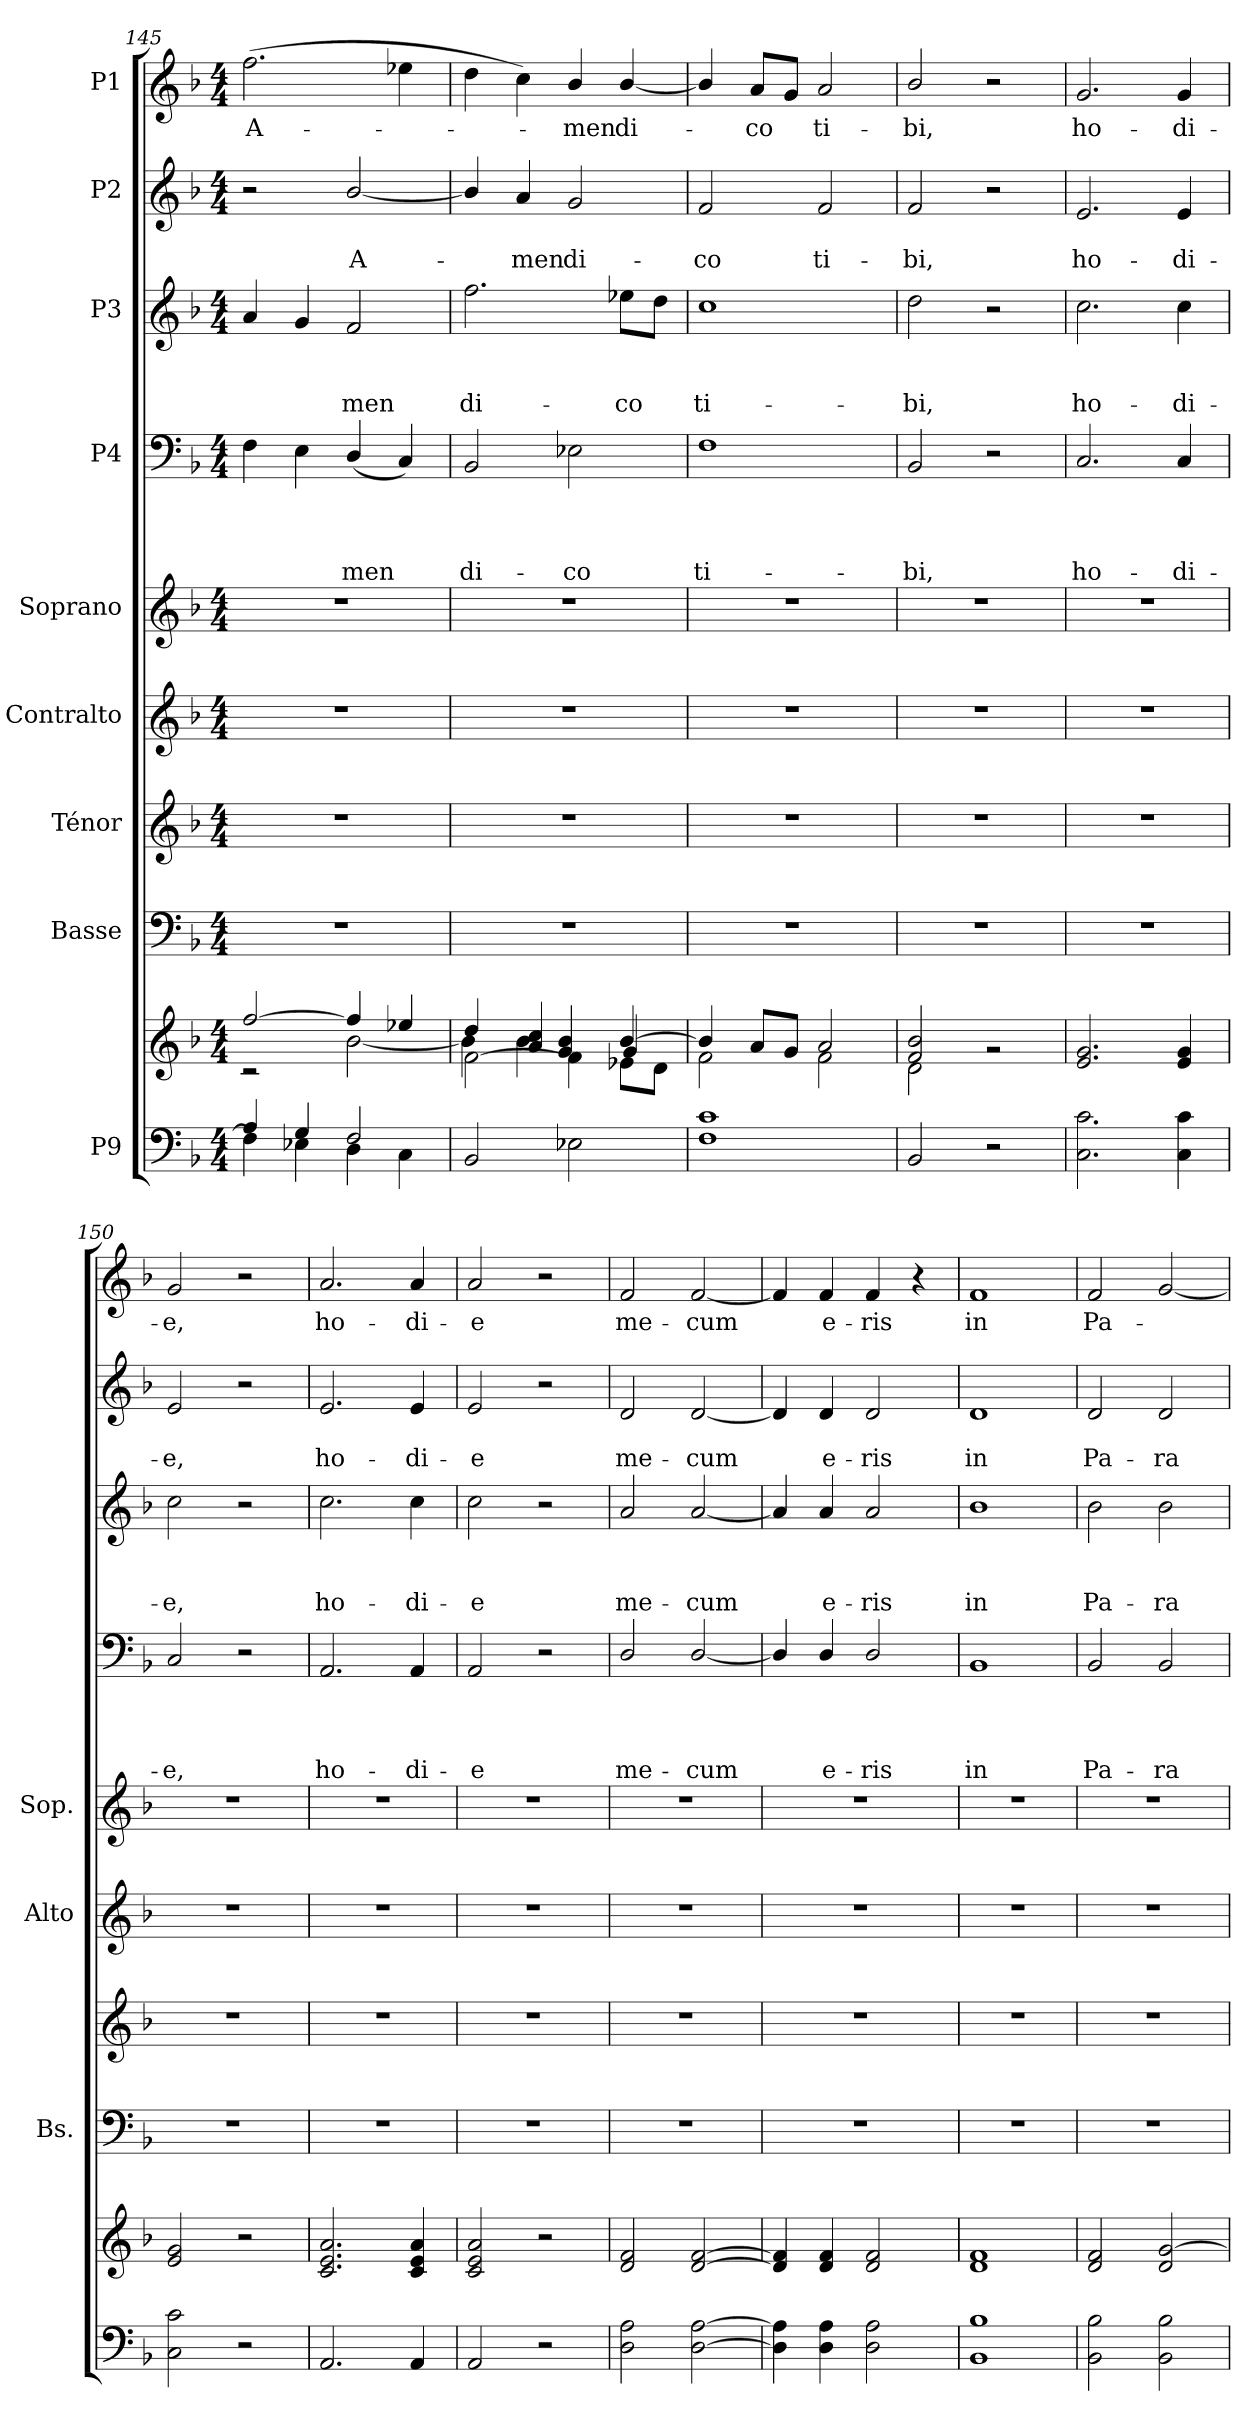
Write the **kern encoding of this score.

**kern	**kern	**kern	**kern	**kern	**kern	**kern	**text	**text	**text	**text	**kern	**text	**text	**text	**kern	**text	**text	**kern	**text
*part9	*part9	*part8	*part7	*part6	*part5	*part4	*part4	*part4	*part4	*part4	*part3	*part3	*part3	*part3	*part2	*part2	*part2	*part1	*part1
*staff10	*staff9	*staff8	*staff7	*staff6	*staff5	*staff4	*staff4	*staff4	*staff4	*staff4	*staff3	*staff3	*staff3	*staff3	*staff2	*staff2	*staff2	*staff1	*staff1
*I"P9	*	*I"Basse	*I"Ténor	*I"Contralto	*I"Soprano	*I"P4	*	*	*	*	*I"P3	*	*	*	*I"P2	*	*	*I"P1	*
*	*	*I'Bs.	*	*I'Alto	*I'Sop.	*	*	*	*	*	*	*	*	*	*	*	*	*	*
*clefF4	*clefG2	*clefF4	*clefG2	*clefG2	*clefG2	*clefF4	*	*	*	*	*clefG2	*	*	*	*clefG2	*	*	*clefG2	*
*	*	*	*ITrd7c12	*	*	*	*	*	*	*	*ITrd7c12	*	*	*	*	*	*	*	*
*k[b-]	*k[b-]	*k[b-]	*k[b-]	*k[b-]	*k[b-]	*k[b-]	*	*	*	*	*k[b-]	*	*	*	*k[b-]	*	*	*k[b-]	*
*F:	*F:	*F:	*F:	*F:	*F:	*F:	*	*	*	*	*F:	*	*	*	*F:	*	*	*F:	*
*M4/4	*M4/4	*M4/4	*M4/4	*M4/4	*M4/4	*M4/4	*	*	*	*	*M4/4	*	*	*	*M4/4	*	*	*M4/4	*
=145	=145	=145	=145	=145	=145	=145	=145	=145	=145	=145	=145	=145	=145	=145	=145	=145	=145	=145	=145
*^	*^	*	*	*	*	*	*	*	*	*	*	*	*	*	*	*	*	*	*
*	*^	*	*^	*	*	*	*	*	*	*	*	*	*	*	*	*	*	*	*	*	*
!	!	!	!	!	!	!	!	!	!	!	!	!	!	!	!	!	!	!	!	!	!	!	!LO:LY:b
4A/	4F\]	1ryy	1ryy	2rc	[>2ff/	1r	1r	1r	1r	4F\	.	.	.	.	4A/	.	.	.	2r	.	.	(>2.ff\	A-
4G/	4E-X\	.	.	.	.	.	.	.	.	4E\	.	.	.	.	4G/	.	.	.	.	.	.	.	.
!	!	!	!	!	!	!	!	!	!	!	!	!	!	!LO:LY:b	!	!	!	!LO:LY:b	!	!	!LO:LY:b	!	!
2F/	4D\	.	.	[<2b-\	4ff/]	.	.	.	.	(<4D/	.	.	.	-men	2F/	.	.	-men	[<2b-/	.	A-	.	.
.	4C\	.	.	.	4ee-X/	.	.	.	.	4C/)	.	.	.	.	.	.	.	.	.	.	.	4ee-X\	.
=146	=146	=146	=146	=146	=146	=146	=146	=146	=146	=146	=146	=146	=146	=146	=146	=146	=146	=146	=146	=146	=146	=146	=146
!	!	!	!	!	!	!	!	!	!	!	!	!	!	!LO:LY:b	!	!	!	!LO:LY:b	!	!	!	!	!
2BB-/	1ryy	1ryy	[<2f\	4b-\]	4dd/	1r	1r	1r	1r	2BB-/	.	.	.	di-	2.f\	.	.	di-	4b-/]	.	.	4dd\	.
!	!	!	!	!	!	!	!	!	!	!	!	!	!	!	!	!	!	!	!	!	!LO:LY:b	!	!
.	.	.	.	4b-\	4a/ 4cc/	.	.	.	.	.	.	.	.	.	.	.	.	.	4a/	.	-men	4cc\)	.
!	!	!	!	!	!	!	!	!	!	!	!	!	!	!LO:LY:b	!	!	!	!	!	!	!LO:LY:b	!	!LO:LY:b
2E-X\	.	.	4f\]	4ryy	4g/ 4b-/	.	.	.	.	2E-X\	.	.	.	-co	.	.	.	.	2g/	.	di-	4b-/	-men
!	!	!	!	!	!	!	!	!	!	!	!	!	!	!	!	!	!	!LO:LY:b	!	!	!	!	!LO:LY:b
.	.	.	[>4b-/	4g/	8e-X\L	.	.	.	.	.	.	.	.	.	8e-X\L	.	.	-co	.	.	.	[<4b-/	di-
.	.	.	.	.	8d\J	.	.	.	.	.	.	.	.	.	8d\J	.	.	.	.	.	.	.	.
!!LO:PB:g=z
=147	=147	=147	=147	=147	=147	=147	=147	=147	=147	=147	=147	=147	=147	=147	=147	=147	=147	=147	=147	=147	=147	=147	=147
!	!	!	!	!	!	!	!	!	!	!	!	!	!	!LO:LY:b	!	!	!	!LO:LY:b	!	!	!LO:LY:b	!	!
1F 1c	1ryy	1ryy	4b-/]	2f\	4ryy	1r	1r	1r	1r	1F	.	.	.	ti-	1c	.	.	ti-	2f/	.	-co	4b-/]	.
!	!	!	!	!	!	!	!	!	!	!	!	!	!	!	!	!	!	!	!	!	!	!	!LO:LY:b
.	.	.	2.ryy	.	8a/L	.	.	.	.	.	.	.	.	.	.	.	.	.	.	.	.	8a/L	-co
.	.	.	.	.	8g/J	.	.	.	.	.	.	.	.	.	.	.	.	.	.	.	.	8g/J	.
!	!	!	!	!	!	!	!	!	!	!	!	!	!	!	!	!	!	!	!	!	!LO:LY:b	!	!LO:LY:b
.	.	.	.	2f\	2a/	.	.	.	.	.	.	.	.	.	.	.	.	.	2f/	.	ti-	2a/	ti-
=148	=148	=148	=148	=148	=148	=148	=148	=148	=148	=148	=148	=148	=148	=148	=148	=148	=148	=148	=148	=148	=148	=148	=148
!	!	!	!	!	!	!	!	!	!	!	!	!	!	!LO:LY:b	!	!	!	!LO:LY:b	!	!	!LO:LY:b	!	!LO:LY:b
2BB-/	1ryy	1ryy	1ryy	2d\	2f/ 2b-/	1r	1r	1r	1r	2BB-/	.	.	.	-bi,	2d\	.	.	-bi,	2f/	.	-bi,	2b-/	-bi,
2r	.	.	.	2ryy	2r	.	.	.	.	2r	.	.	.	.	2r	.	.	.	2r	.	.	2r	.
=149	=149	=149	=149	=149	=149	=149	=149	=149	=149	=149	=149	=149	=149	=149	=149	=149	=149	=149	=149	=149	=149	=149	=149
!	!	!	!	!	!	!	!	!	!	!	!	!	!	!LO:LY:b	!	!	!	!LO:LY:b	!	!	!LO:LY:b	!	!LO:LY:b
2.C\ 2.c\	1ryy	1ryy	1ryy	1ryy	2.e/ 2.g/	1r	1r	1r	1r	2.C/	.	.	.	ho-	2.c\	.	.	ho-	2.e/	.	ho-	2.g/	ho-
!	!	!	!	!	!	!	!	!	!	!	!	!	!	!LO:LY:b	!	!	!	!LO:LY:b	!	!	!LO:LY:b	!	!LO:LY:b
4C\ 4c\	.	.	.	.	4e/ 4g/	.	.	.	.	4C/	.	.	.	-di-	4c\	.	.	-di-	4e/	.	-di-	4g/	-di-
=150	=150	=150	=150	=150	=150	=150	=150	=150	=150	=150	=150	=150	=150	=150	=150	=150	=150	=150	=150	=150	=150	=150	=150
!	!	!	!	!	!	!	!	!	!	!	!	!	!	!LO:LY:b	!	!	!	!LO:LY:b	!	!	!LO:LY:b	!	!LO:LY:b
2C\ 2c\	1ryy	1ryy	1ryy	1ryy	2e/ 2g/	1r	1r	1r	1r	2C/	.	.	.	-e,	2c\	.	.	-e,	2e/	.	-e,	2g/	-e,
2r	.	.	.	.	2r	.	.	.	.	2r	.	.	.	.	2r	.	.	.	2r	.	.	2r	.
=151	=151	=151	=151	=151	=151	=151	=151	=151	=151	=151	=151	=151	=151	=151	=151	=151	=151	=151	=151	=151	=151	=151	=151
!	!	!	!	!	!	!	!	!	!	!	!	!	!	!LO:LY:b	!	!	!	!LO:LY:b	!	!	!LO:LY:b	!	!LO:LY:b
2.AA/	1ryy	1ryy	1ryy	1ryy	2.c/ 2.e/ 2.a/	1r	1r	1r	1r	2.AA/	.	.	.	ho-	2.c\	.	.	ho-	2.e/	.	ho-	2.a/	ho-
!	!	!	!	!	!	!	!	!	!	!	!	!	!	!LO:LY:b	!	!	!	!LO:LY:b	!	!	!LO:LY:b	!	!LO:LY:b
4AA/	.	.	.	.	4c/ 4e/ 4a/	.	.	.	.	4AA/	.	.	.	-di-	4c\	.	.	-di-	4e/	.	-di-	4a/	-di-
=152	=152	=152	=152	=152	=152	=152	=152	=152	=152	=152	=152	=152	=152	=152	=152	=152	=152	=152	=152	=152	=152	=152	=152
!	!	!	!	!	!	!	!	!	!	!	!	!	!	!LO:LY:b	!	!	!	!LO:LY:b	!	!	!LO:LY:b	!	!LO:LY:b
2AA/	1ryy	1ryy	1ryy	1ryy	2c/ 2e/ 2a/	1r	1r	1r	1r	2AA/	.	.	.	-e	2c\	.	.	-e	2e/	.	-e	2a/	-e
2r	.	.	.	.	2r	.	.	.	.	2r	.	.	.	.	2r	.	.	.	2r	.	.	2r	.
=153	=153	=153	=153	=153	=153	=153	=153	=153	=153	=153	=153	=153	=153	=153	=153	=153	=153	=153	=153	=153	=153	=153	=153
!	!	!	!	!	!	!	!	!	!	!	!	!	!	!LO:LY:b	!	!	!	!LO:LY:b	!	!	!LO:LY:b	!	!LO:LY:b
2D\ 2A\	1ryy	1ryy	1ryy	1ryy	2d/ 2f/	1r	1r	1r	1r	2D/	.	.	.	me-	2A/	.	.	me-	2d/	.	me-	2f/	me-
!	!	!	!	!	!	!	!	!	!	!	!	!	!	!LO:LY:b	!	!	!	!LO:LY:b	!	!	!LO:LY:b	!	!LO:LY:b
[<2D\ [>2A\	.	.	.	.	[<2d/ [>2f/	.	.	.	.	[<2D/	.	.	.	-cum	[<2A/	.	.	-cum	[<2d/	.	-cum	[<2f/	-cum
=154	=154	=154	=154	=154	=154	=154	=154	=154	=154	=154	=154	=154	=154	=154	=154	=154	=154	=154	=154	=154	=154	=154	=154
4D\] 4A\]	1ryy	1ryy	1ryy	1ryy	4d/] 4f/]	1r	1r	1r	1r	4D/]	.	.	.	.	4A/]	.	.	.	4d/]	.	.	4f/]	.
!	!	!	!	!	!	!	!	!	!	!	!	!	!	!LO:LY:b	!	!	!	!LO:LY:b	!	!	!LO:LY:b	!	!LO:LY:b
4D\ 4A\	.	.	.	.	4d/ 4f/	.	.	.	.	4D/	.	.	.	e-	4A/	.	.	e-	4d/	.	e-	4f/	e-
!	!	!	!	!	!	!	!	!	!	!	!	!	!	!LO:LY:b	!	!	!	!LO:LY:b	!	!	!LO:LY:b	!	!LO:LY:b
2D\ 2A\	.	.	.	.	2d/ 2f/	.	.	.	.	2D/	.	.	.	-ris	2A/	.	.	-ris	2d/	.	-ris	4f/	-ris
.	.	.	.	.	.	.	.	.	.	.	.	.	.	.	.	.	.	.	.	.	.	4r	.
=155	=155	=155	=155	=155	=155	=155	=155	=155	=155	=155	=155	=155	=155	=155	=155	=155	=155	=155	=155	=155	=155	=155	=155
!	!	!	!	!	!	!	!	!	!	!	!	!	!	!LO:LY:b	!	!	!	!LO:LY:b	!	!	!LO:LY:b	!	!LO:LY:b
1BB- 1B-	1ryy	1ryy	1ryy	1ryy	1d 1f	1r	1r	1r	1r	1BB-	.	.	.	in	1B-	.	.	in	1d	.	in	1f	in
=156	=156	=156	=156	=156	=156	=156	=156	=156	=156	=156	=156	=156	=156	=156	=156	=156	=156	=156	=156	=156	=156	=156	=156
!	!	!	!	!	!	!	!	!	!	!	!	!	!	!LO:LY:b	!	!	!	!LO:LY:b	!	!	!LO:LY:b	!	!LO:LY:b
2BB-\ 2B-\	1ryy	1ryy	1ryy	1ryy	2d/ 2f/	1r	1r	1r	1r	2BB-/	.	.	.	Pa-	2B-\	.	.	Pa-	2d/	.	Pa-	2f/	Pa-
!	!	!	!	!	!	!	!	!	!	!	!	!	!	!LO:LY:b	!	!	!	!LO:LY:b	!	!	!LO:LY:b	!	!
2BB-\ 2B-\	.	.	.	.	2d/ [>2g/	.	.	.	.	2BB-/	.	.	.	-ra-	2B-\	.	.	-ra-	2d/	.	-ra-	[<2g/	.
*v	*v	*v	*	*	*	*	*	*	*	*	*	*	*	*	*	*	*	*	*	*	*	*	*
*	*v	*v	*v	*	*	*	*	*	*	*	*	*	*	*	*	*	*	*	*	*	*
=	=	=	=	=	=	=	=	=	=	=	=	=	=	=	=	=	=	=	=
*-	*-	*-	*-	*-	*-	*-	*-	*-	*-	*-	*-	*-	*-	*-	*-	*-	*-	*-	*-
